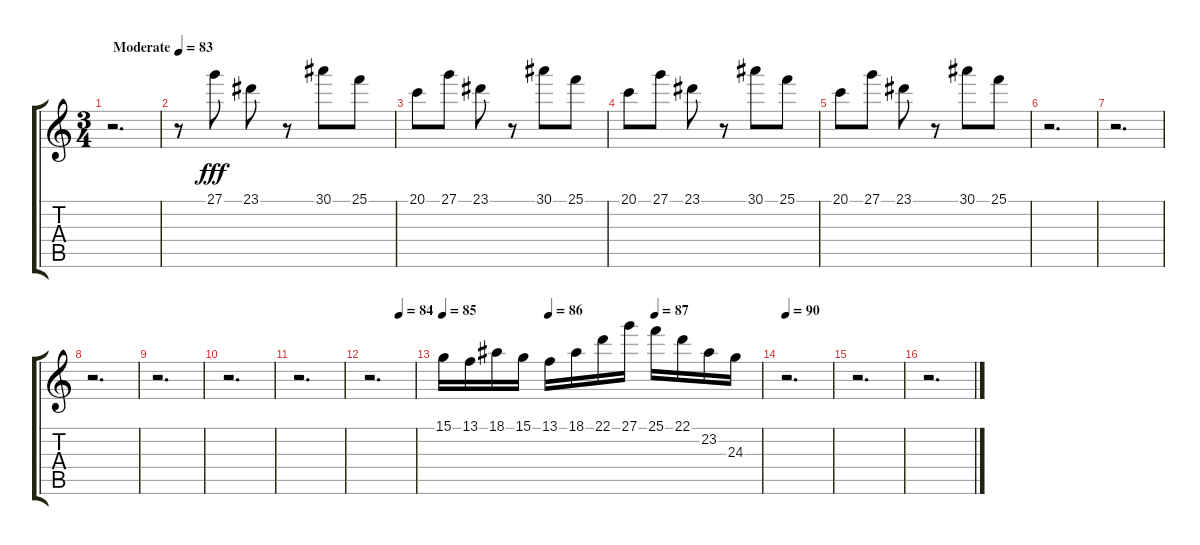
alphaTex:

\track "" {instrument celesta}
\staff {score tabs}
\tuning (E4 B3 G3 D3 A2 E2) {hide}
\ts (3 4)
\tempo (83 "Moderate")
\clef g2
\ks c
r.2{d dy fff instrument celesta} |
r.8 27.1.8 23.1.8 r.8 30.1.8 25.1.8 |
20.1.8 27.1.8 23.1.8 r.8 30.1.8 25.1.8 |
20.1.8 27.1.8 23.1.8 r.8 30.1.8 25.1.8 |
20.1.8 27.1.8 23.1.8 r.8 30.1.8 25.1.8 |
r.2{d} |
r.2{d} |
r.2{d} |
r.2{d} |
r.2{d} |
r.2{d} |
\tempo (84 0.6666666666666666)
r.2{d} |
\tempo 85
\tempo (86 0.3333333333333333)
\tempo (87 0.6666666666666666)
15.1.16{volume 9 balance 8 instrument piccolo} 13.1.16 18.1.16 15.1.16 13.1.16 18.1.16 22.1.16 27.1.16 25.1.16 22.1.16 23.2.16 24.3.16 |
\tempo 90
r.2{d} |
r.2{d} |
r.2{d}
